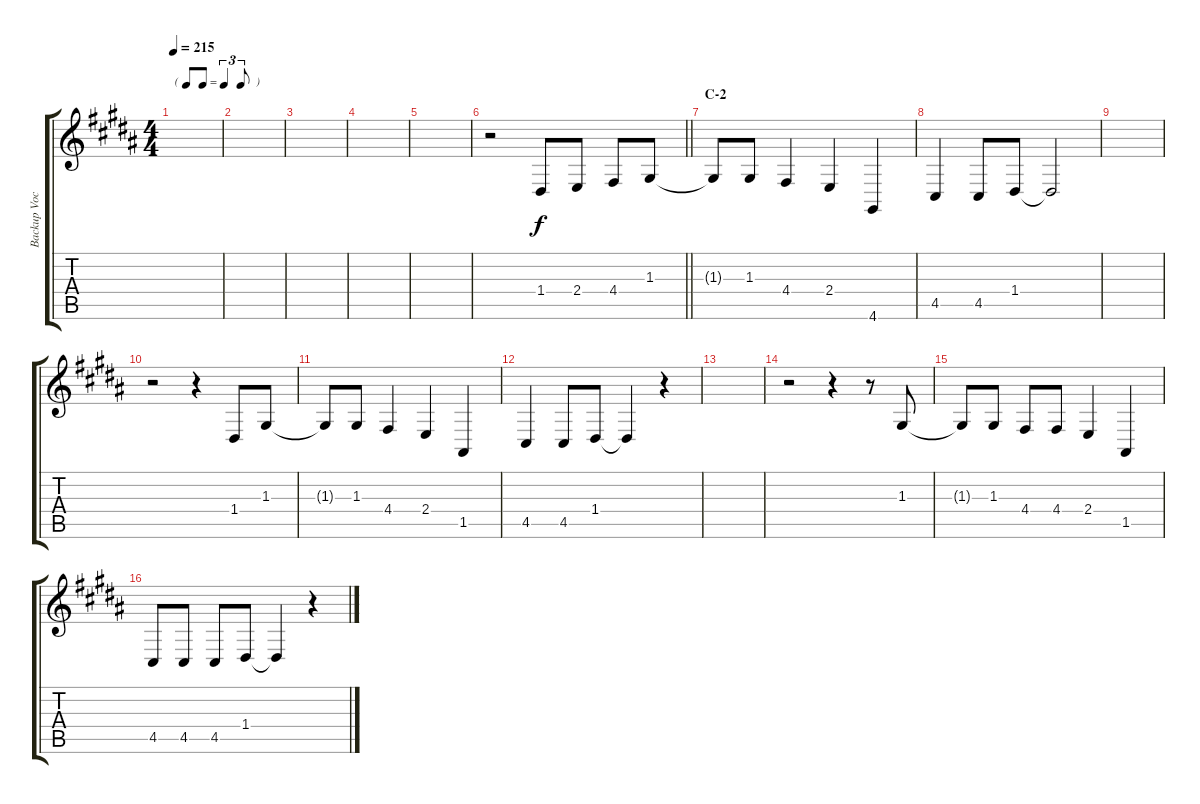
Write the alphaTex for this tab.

\track ("Backup Vocals" "Backup Voc") {instrument altosax}
\staff {score tabs}
\tuning (E4 B3 G3 D3 A2 E2) {hide}
\ts (4 4)
\tf triplet8th
\tempo 215
\clef g2
\ks b
|
|
|
|
|
\barLineRight lightlight
r.2 1.4.8 2.4.8 4.4.8 1.3.8 |
\section ("" "C-2")
1.3{t}.8 1.3.8 4.4.4 2.4.4 4.6.4 |
4.5.4 4.5.8 1.4.8 1.4{t}.2 |
|
r.2 r.4 1.4.8 1.3.8 |
1.3{t}.8 1.3.8 4.4.4 2.4.4 1.5.4 |
4.5.4 4.5.8 1.4.8 1.4{t}.4 r.4 |
|
r.2 r.4 r.8 1.3.8 |
1.3{t}.8 1.3.8 4.4.8 4.4.8 2.4.4 1.5.4 |
4.5.8 4.5.8 4.5.8 1.4.8 1.4{t}.4 r.4
